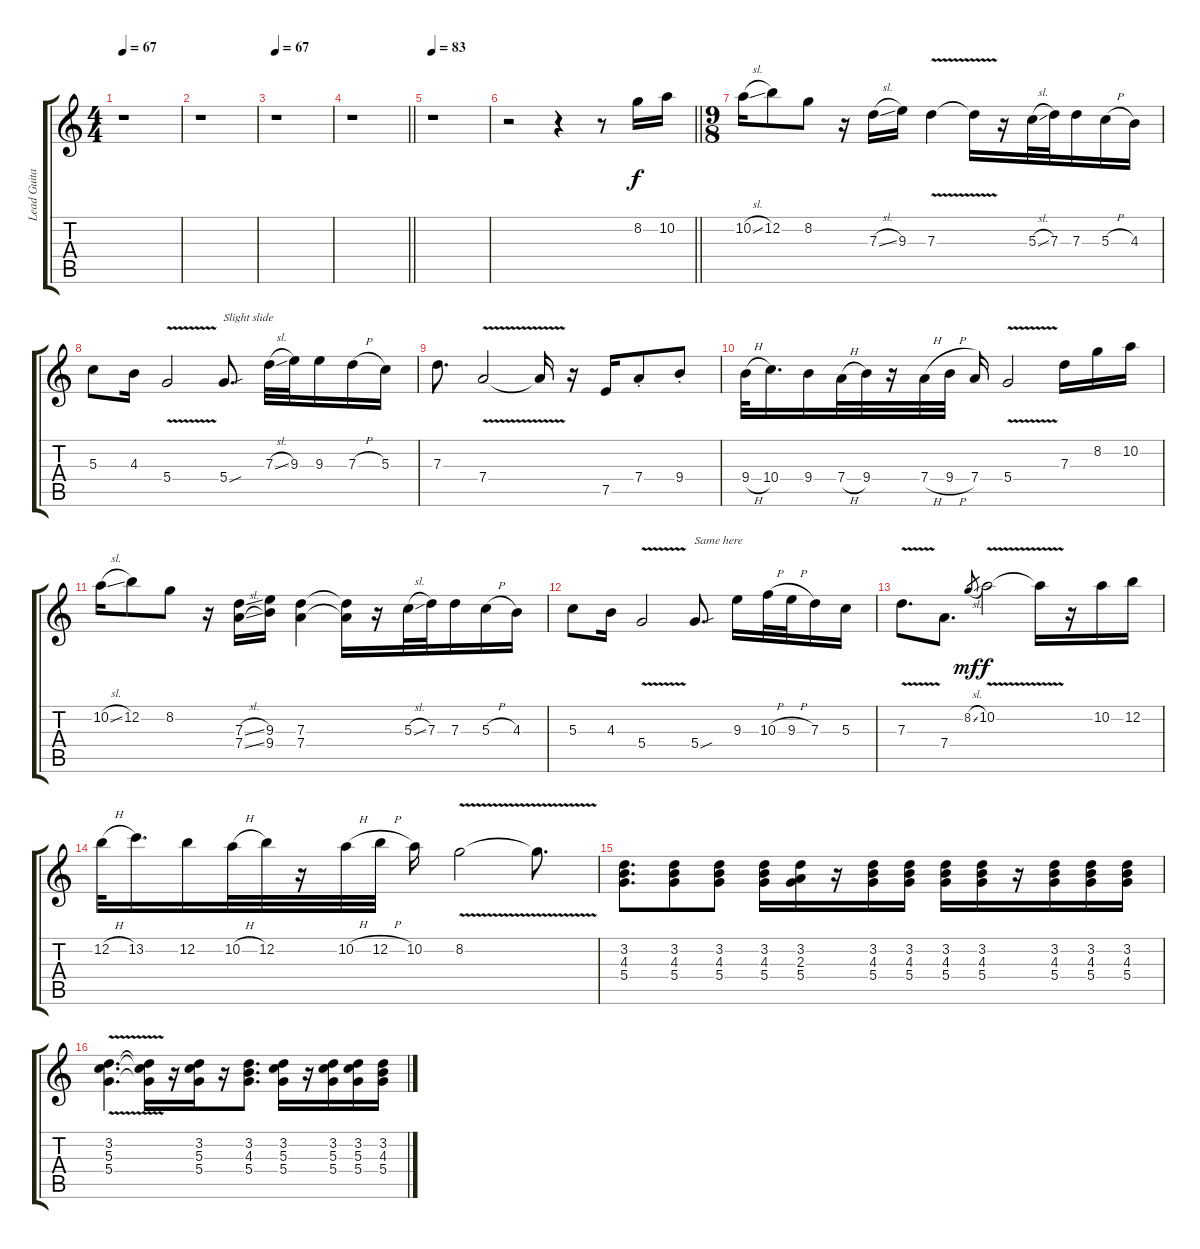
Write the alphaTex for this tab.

\track ("Lead Guitar" "Lead Guita") {instrument distortionguitar}
\staff {score tabs}
\tuning (E4 B3 G3 D3 A2 E2) {hide}
\ts (4 4)
\tempo 67
\clef g2
\ks c
r.1{dy f} |
r.1 |
\tempo 67
r.1 |
\barLineRight lightlight
r.1 |
\section ("" "")
\tempo 83
r.1 |
\barLineRight lightlight
r.2 r.4 r.8 8.2.16 10.2.16 |
\ts (9 8)
\section ("" "")
10.2{sl}.16 12.2.8 8.2.8 r.16 7.3{sl}.16 9.3.16 7.3{v}.4 7.3{t}.16 r.16 5.3{sl}.32 7.3.32 7.3.16 5.3{h}.16 4.3.16 |
5.3.8 4.3.16 5.4{v}.2 5.4{sou}.8{d txt "Slight slide" instrument guitarfretnoise} 7.3{sl}.32{instrument distortionguitar} 9.3.32 9.3.16 7.3{h}.16 5.3.16 |
7.3.8{d} 7.4{v}.2 7.4{t}.16 r.16 7.5.16 7.4{st}.8 9.4{st}.8 |
9.4{h}.32 10.4.16{d} 9.4.16 7.4{h}.32 9.4.32 r.16 7.4{h}.32 9.4{h}.32 7.4.16 5.4{v}.2 7.3.16 8.2.16 10.2.16 |
10.2{sl}.16 12.2.8 8.2.8 r.16 (7.3{sl} 7.4{sl}).16 (9.3 9.4).16 (7.3 7.4).4 (7.3{t} 7.4{t}).16 r.16 5.3{sl}.32 7.3.32 7.3.16 5.3{h}.16 4.3.16 |
5.3.8 4.3.16 5.4{v}.2 5.4{sou}.8{d txt "Same here" instrument guitarfretnoise} 9.3.16{instrument distortionguitar} 10.3{h}.32 9.3{h}.32 7.3.16 5.3.16 |
7.3{v}.8{d} 7.4.8{d} 8.2{sl}.8{gr dy mf} 10.2{v}.2{dy f} 10.2{t}.16 r.16 10.2.16 12.2.16 |
12.2{h}.32 13.2.16{d} 12.2.16 10.2{h}.32 12.2.32 r.16 10.2{h}.32 12.2{h}.32 10.2.16 8.2{v}.2 8.2{t}.8{d} |
\section ("" "")
(3.2 4.3 5.4).8{d} (3.2 4.3 5.4).8 (3.2 4.3 5.4).8 (3.2 4.3 5.4).16 (3.2 2.3 5.4).16 r.16 (3.2 4.3 5.4).16 (3.2 4.3 5.4).16 (3.2 4.3 5.4).16 (3.2 4.3 5.4).16 r.16 (3.2 4.3 5.4).16 (3.2 4.3 5.4).16 (3.2 4.3 5.4).16 |
(3.2{v} 5.3{v} 5.4{v}).4{d} (3.2{t} 5.3{t} 5.4{t}).16 r.16 (3.2 5.3 5.4).16 r.16 (3.2 4.3 5.4).8{d} (3.2 5.3 5.4).16 r.16 (3.2 5.3 5.4).16 (3.2 5.3 5.4).16 (3.2 4.3 5.4).16
